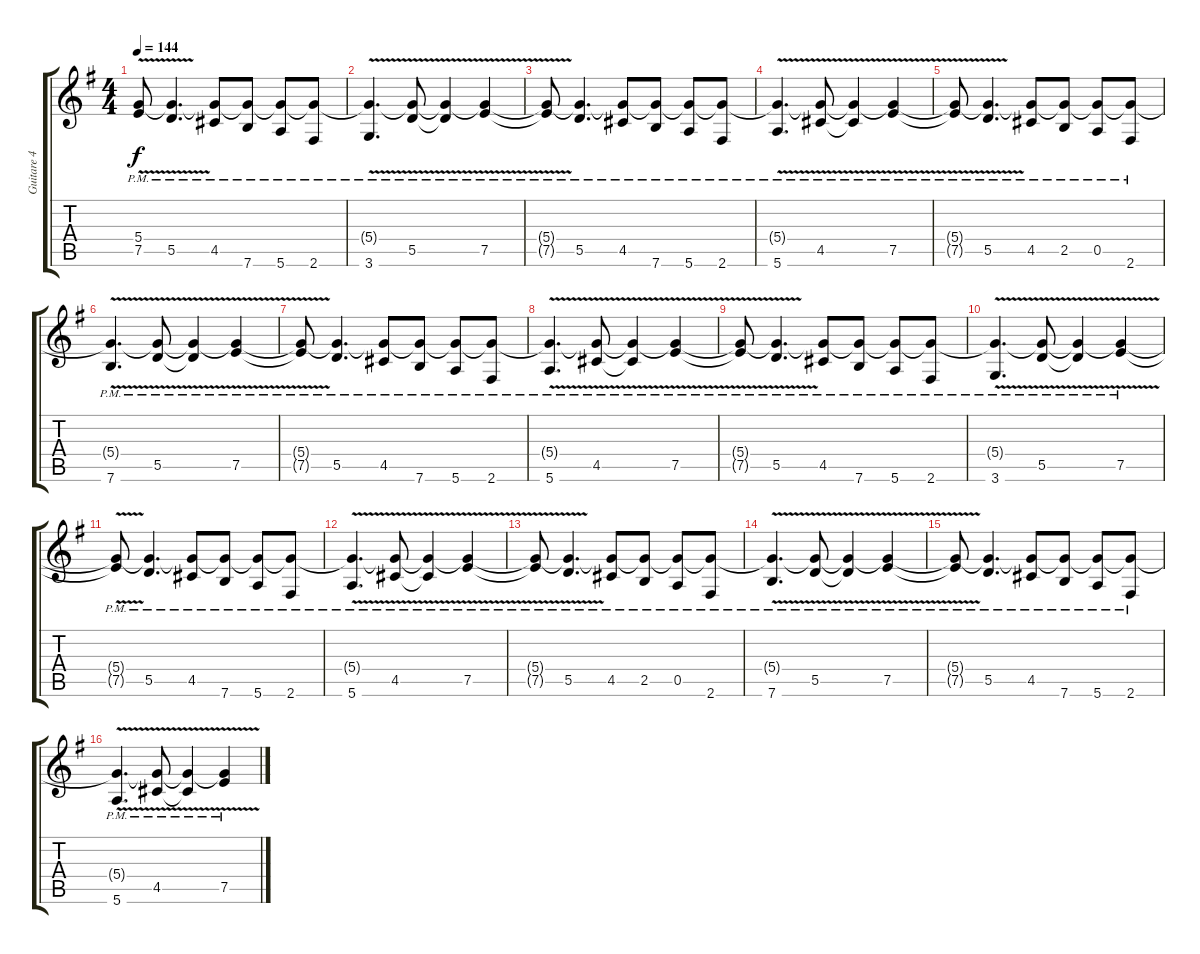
\track ("Guitare 4" "Guitare 4") {instrument distortionguitar}
\staff {score tabs}
\tuning (E4 B3 G3 D3 A2 E2) {hide}
\ts (4 4)
\tempo 144
\clef g2
\ks g
(5.4{pm t} 7.5{v t}).8{dy f} (5.4{pm t} 5.5{v}).4{d} (5.4{pm t} 4.5).8 (5.4{pm t} 7.6{pm}).8 (5.4{pm t} 5.6{pm}).8 (5.4{pm t} 2.6{pm}).8 |
(5.4{pm t} 3.6{v}).4{d} (5.4{pm t} 5.5{v}).8 (5.4{pm t} 5.5{v t}).4 (5.4{pm t} 7.5{v}).4 |
(5.4{pm t} 7.5{v t}).8 (5.4{pm t} 5.5).4{d} (5.4{pm t} 4.5).8 (5.4{pm t} 7.6).8 (5.4{pm t} 5.6).8 (5.4{pm t} 2.6).8 |
(5.4{pm t} 5.6{v}).4{d} (5.4{pm t} 4.5{v}).8 (5.4{pm t} 4.5{v t}).4 (5.4{pm t} 7.5{v}).4 |
(5.4{pm t} 7.5{v t}).8 (5.4{pm t} 5.5{v}).4{d} (5.4{pm t} 4.5).8 (5.4{pm t} 2.5{pm}).8 (5.4{pm t} 0.5{pm}).8 (5.4{pm t} 2.6{pm}).8 |
(5.4{pm t} 7.6{v}).4{d} (5.4{pm t} 5.5{v}).8 (5.4{pm t} 5.5{v t}).4 (5.4{pm t} 7.5{v}).4 |
(5.4{pm t} 7.5{v t}).8 (5.4{pm t} 5.5).4{d} (5.4{pm t} 4.5).8 (5.4{pm t} 7.6).8 (5.4{pm t} 5.6).8 (5.4{pm t} 2.6).8 |
(5.4{pm t} 5.6{v}).4{d} (5.4{pm t} 4.5{v}).8 (5.4{pm t} 4.5{v t}).4 (5.4{pm t} 7.5{v}).4 |
(5.4{pm t} 7.5{v t}).8 (5.4{pm t} 5.5{v}).4{d} (5.4{pm t} 4.5).8 (5.4{pm t} 7.6{pm}).8 (5.4{pm t} 5.6{pm}).8 (5.4{pm t} 2.6{pm}).8 |
(5.4{pm t} 3.6{v}).4{d} (5.4{pm t} 5.5{v}).8 (5.4{pm t} 5.5{v t}).4 (5.4{pm t} 7.5{v}).4 |
(5.4{pm t} 7.5{v t}).8 (5.4{pm t} 5.5).4{d} (5.4{pm t} 4.5).8 (5.4{pm t} 7.6).8 (5.4{pm t} 5.6).8 (5.4{pm t} 2.6).8 |
(5.4{pm t} 5.6{v}).4{d} (5.4{pm t} 4.5{v}).8 (5.4{pm t} 4.5{v t}).4 (5.4{pm t} 7.5{v}).4 |
(5.4{pm t} 7.5{v t}).8 (5.4{pm t} 5.5{v}).4{d} (5.4{pm t} 4.5).8 (5.4{pm t} 2.5{pm}).8 (5.4{pm t} 0.5{pm}).8 (5.4{pm t} 2.6{pm}).8 |
(5.4{pm t} 7.6{v}).4{d} (5.4{pm t} 5.5{v}).8 (5.4{pm t} 5.5{v t}).4 (5.4{pm t} 7.5{v}).4 |
(5.4{pm t} 7.5{v t}).8 (5.4{pm t} 5.5).4{d} (5.4{pm t} 4.5).8 (5.4{pm t} 7.6).8 (5.4{pm t} 5.6).8 (5.4{pm t} 2.6).8 |
(5.4{pm t} 5.6{v}).4{d} (5.4{pm t} 4.5{v}).8 (5.4{pm t} 4.5{v t}).4 (5.4{pm t} 7.5{v}).4
